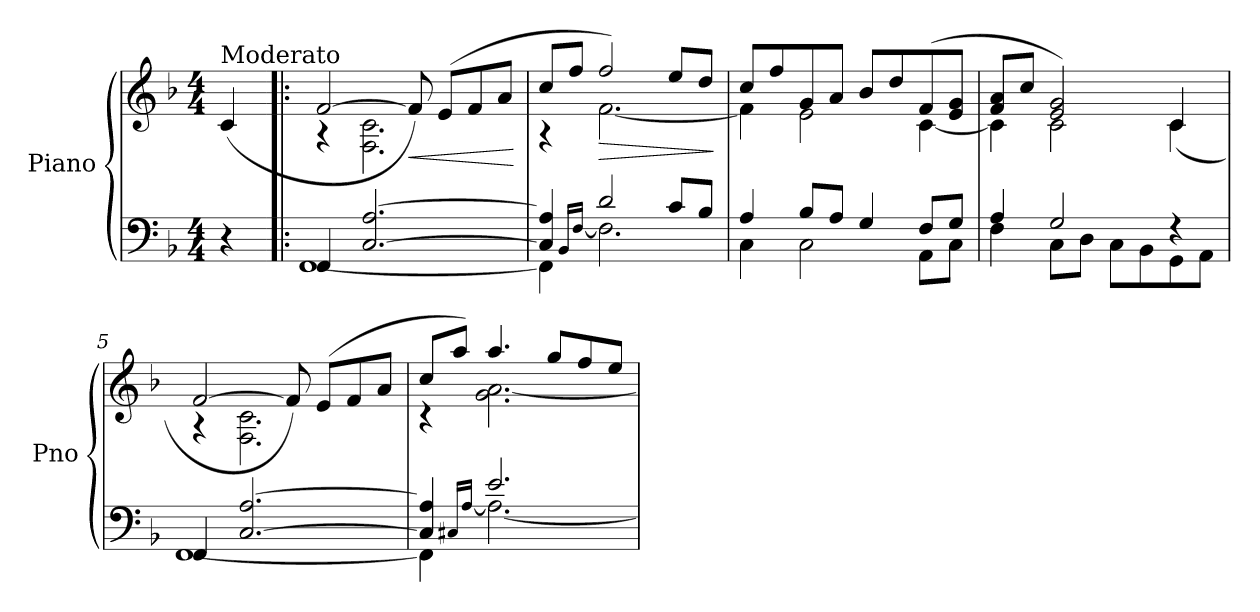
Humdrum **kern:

**kern	**kern	**dynam
*part1	*part1	*part1
*staff2	*staff1	*staff1/2
*I"Piano	*	*
*I'Pno	*	*
*clefF4	*clefG2	*
*k[b-]	*k[b-]	*
*F:	*F:	*
*M4/4	*M4/4	*
=	=	=
!	!LO:TX:a:t=Moderato	!
4r	(4c/	.
=1!|:	=1!|:	=1!|:
*^	*^	*
4FF/	[1FF	[2f/	4rA	.
[2.C/ [2.A/	.	.	2.F\ 2.c\	.
!	!	!	!	!LO:HP:b
.	.	8f/])	.	<
.	.	(8e/L	.	.
.	.	8f/	.	.
.	.	8a/J	.	.
*v	*v	*	*	*
*	*v	*v	*
.	.	[
=2	=2	=2
*^	*^	*
4C/] 4A/]	4FF\]	8cc/L	4rA	.
.	.	8ff/J	.	.
.	16qBB-/LL	.	.	.
.	[16qF/JJ	.	.	.
!	!	!	!	!LO:HP:b
2d/	2.F\]	2ff/)	[2.f\	>
8c/L	.	8ee/L	.	.
8B-/J	.	8dd/J	.	.
*v	*v	*	*	*
*	*v	*v	*
.	.	]
=3	=3	=3
*^	*^	*
4A/	4C\	8cc/L	4f\]	.
.	.	8ff/	.	.
8B-/L	2C\	8g/	2e\	.
8A/J	.	8a/J	.	.
4G/	.	8b-/L	.	.
.	.	8dd/	.	.
8F/L	8AA\L	(8f/	[4c\	.
8G/J	8C\J	8e/ 8g/J	.	.
=4	=4	=4	=4	=4
4A/	4F\	8f/ 8a/L	4c\]	.
.	.	8cc/J	.	.
2G/	8C\L	2e/ 2g/)	2c\	.
.	8D\J	.	.	.
.	8C\L	.	.	.
.	8BB-\	.	.	.
4rF	8GG\	4c/	(4c\	.
.	8AA\J	.	.	.
=5	=5	=5	=5	=5
4FF/	[1FF	[2f/	4rA	.
[2.C/ [2.A/	.	.	2.F\ 2.c\	.
.	.	8f/])	.	.
.	.	(8e/L	.	.
.	.	8f/	.	.
.	.	8a/J	.	.
!!LO:LB:g=z	!!
=6	=6	=6	=6	=6
4C/] 4A/]	4FF\]	8cc/L	4rc	.
.	.	8aa/J)	.	.
.	16qC#X/LL	.	.	.
.	[16qA/JJ	.	.	.
2.e/	2.A\_	4.aa/	2.g\ [2.a\	.
.	.	8gg/L	.	.
.	.	8ff/	.	.
.	.	8ee/J	.	.
*v	*v	*	*	*
*	*v	*v	*
=	=	=
*-	*-	*-
